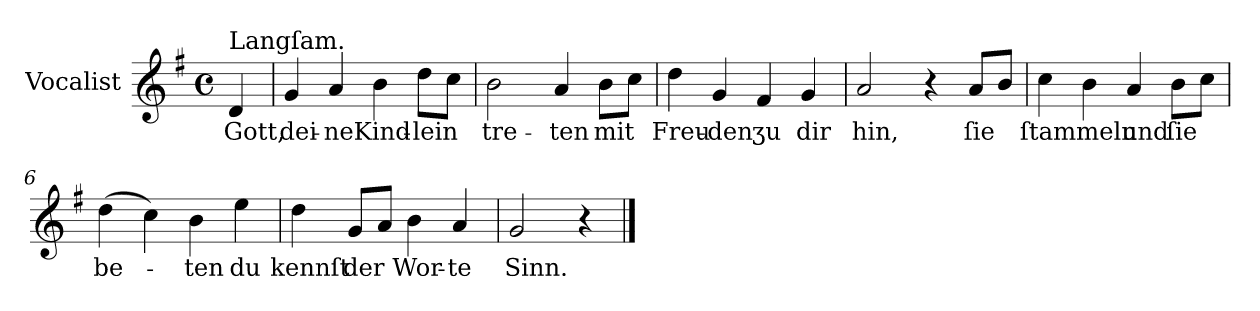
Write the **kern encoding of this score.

**kern	**text
*part1	*part1
*staff1	*staff1
*I"Vocalist	*
*clefG2	*
*k[f#]	*
*G:	*
*M4/4	*
*met(c)	*
=	=
!LO:TX:a:t=Langſam.	!
4d	Gott,
=1	=1
4g	dei-
4a	-ne
4b	Kind-
8ddL	-lein
8ccJ	.
=2	=2
2b	tre-
4a	-ten
8bL	mit
8ccJ	.
=3	=3
4dd	Freu-
4g	-den
4f#	ʒu
4g	dir
=4	=4
2a	hin,
4r	.
8aL	ſie
8bJ	.
=5	=5
4cc	ſtammeln
4b	.
4a	und
8bL	ſie
8ccJ	.
=6	=6
(4dd	be-
4cc)	.
4b	-ten
4ee	du
=7	=7
4dd	kennſt
8gL	der
8aJ	.
4b	Wor-
4a	-te
=8	=8
2g	Sinn.
4r	.
==	==
*-	*-
